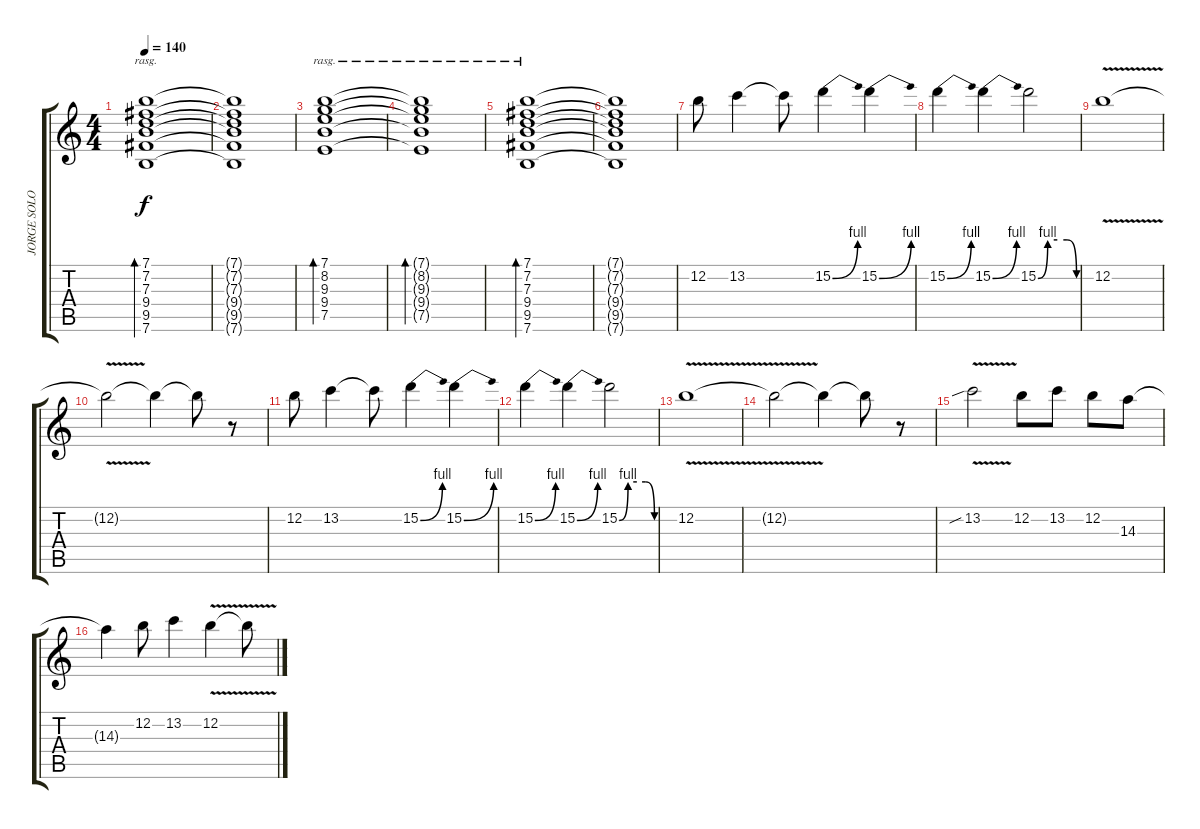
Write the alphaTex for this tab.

\track ("JORGE SOLO" "JORGE SOLO") {instrument overdrivenguitar}
\staff {score tabs}
\tuning (E4 B3 G3 D3 A2 E2) {hide}
\ts (4 4)
\tempo 140
\clef g2
\ks c
(7.1 7.2 7.3 9.4 9.5 7.6).1{bd 240 rasg ii dy f} |
(7.1{t} 7.2{t} 7.3{t} 9.4{t} 9.5{t} 7.6{t}).1 |
(7.1 8.2 9.3 9.4 7.5).1{bd 480 rasg ii} |
(7.1{t} 8.2{t} 9.3{t} 9.4{t} 7.5{t}).1{bd 480 rasg ii} |
(7.1 7.2 7.3 9.4 9.5 7.6).1{bd 240 rasg ii} |
(7.1{t} 7.2{t} 7.3{t} 9.4{t} 9.5{t} 7.6{t}).1 |
12.2.8{volume 14} 13.2.4 13.2{t}.8 15.2{be (bend 0 0 60 4)}.4 15.2{be (bend 0 0 60 4)}.4 |
15.2{be (bend 0 0 60 4)}.4 15.2{be (bend 0 0 60 4)}.4 15.2{be (custom 0 0 15 4 30 4 45 4 60 0)}.2 |
12.2{v}.1 |
12.2{t}.2 12.2{t}.4 12.2{t}.8 r.8 |
12.2.8 13.2.4 13.2{t}.8 15.2{be (bend 0 0 60 4)}.4 15.2{be (bend 0 0 60 4)}.4 |
15.2{be (bend 0 0 60 4)}.4 15.2{be (bend 0 0 60 4)}.4 15.2{be (custom 0 0 15 4 30 4 45 4 60 0)}.2 |
12.2{v}.1 |
12.2{t}.2 12.2{t}.4 12.2{t}.8 r.8 |
13.2{v sib}.2 12.2.8 13.2.8 12.2.8 14.3.8 |
14.3{t}.4 12.2.8 13.2.4 12.2{v}.4 12.2{t}.8
